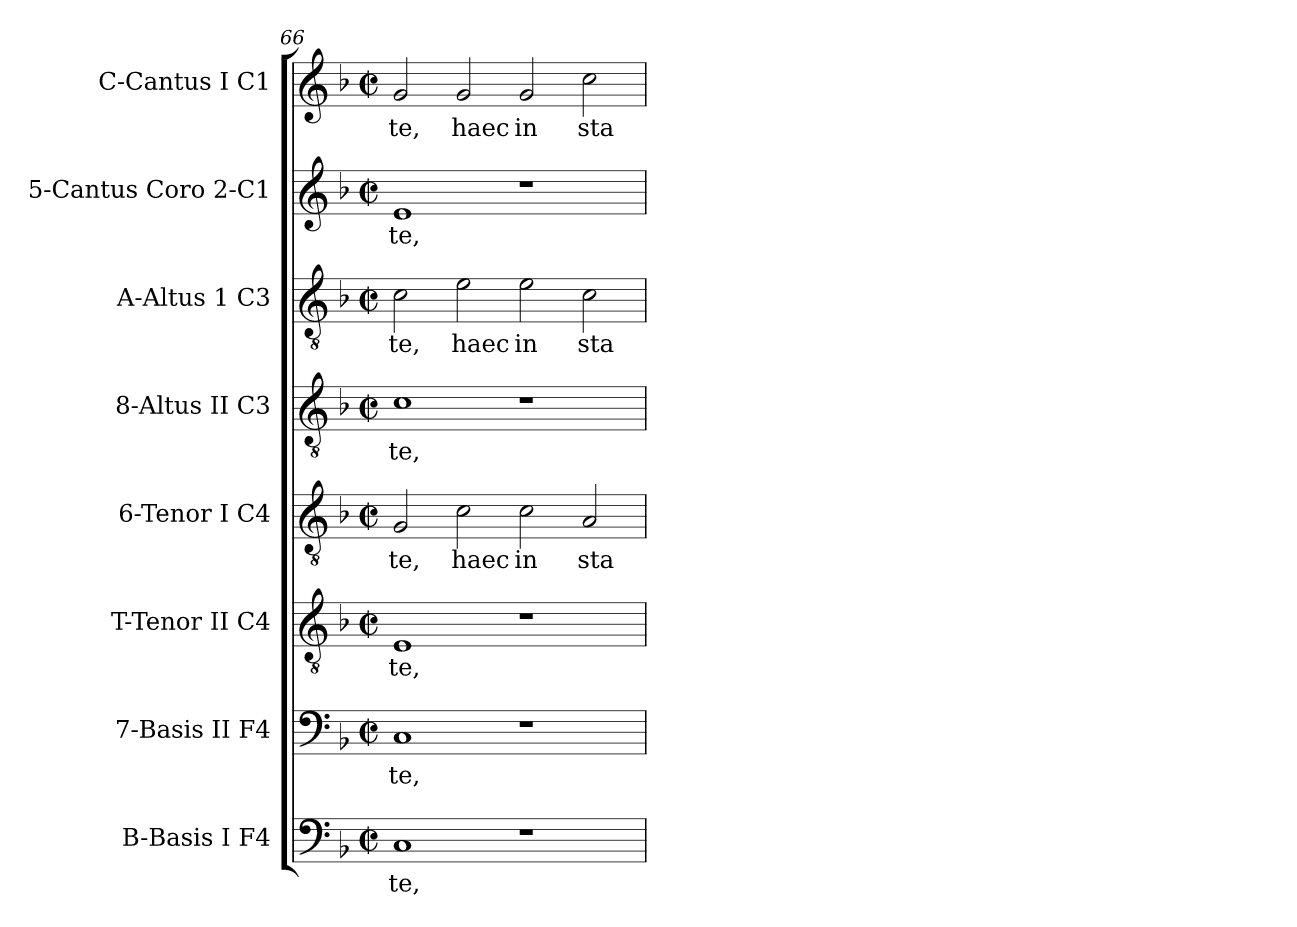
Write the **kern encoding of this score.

**kern	**text	**kern	**text	**kern	**text	**kern	**text	**kern	**text	**kern	**text	**kern	**text	**kern	**text
*part8	*part8	*part7	*part7	*part6	*part6	*part5	*part5	*part4	*part4	*part3	*part3	*part2	*part2	*part1	*part1
*staff8	*staff8	*staff7	*staff7	*staff6	*staff6	*staff5	*staff5	*staff4	*staff4	*staff3	*staff3	*staff2	*staff2	*staff1	*staff1
*I"B-Basis I  F4	*	*I"7-Basis II  F4	*	*I"T-Tenor II  C4	*	*I"6-Tenor I  C4	*	*I"8-Altus II  C3	*	*I"A-Altus 1  C3	*	*I"5-Cantus  Coro 2-C1	*	*I"C-Cantus I  C1	*
*I'B	*	*	*	*I'T	*	*	*	*	*	*I'A	*	*	*	*I'C	*
!!LO:PB:g=z
*clefF4	*	*clefF4	*	*clefGv2	*	*clefGv2	*	*clefGv2	*	*clefGv2	*	*clefG2	*	*clefG2	*
*k[b-]	*	*k[b-]	*	*k[b-]	*	*k[b-]	*	*k[b-]	*	*k[b-]	*	*k[b-]	*	*k[b-]	*
*F:	*	*F:	*	*F:	*	*F:	*	*F:	*	*F:	*	*F:	*	*F:	*
*M2/2	*	*M2/2	*	*M2/2	*	*M2/2	*	*M2/2	*	*M2/2	*	*M2/2	*	*M2/2	*
*met(c|)	*	*met(c|)	*	*met(c|)	*	*met(c|)	*	*met(c|)	*	*met(c|)	*	*met(c|)	*	*met(c|)	*
=66	=66	=66	=66	=66	=66	=66	=66	=66	=66	=66	=66	=66	=66	=66	=66
!	!LO:LY:b:cj	!	!LO:LY:b:cj	!	!LO:LY:b:cj	!	!LO:LY:b:cj	!	!LO:LY:b:cj	!	!LO:LY:b:cj	!	!LO:LY:b:cj	!	!LO:LY:b:cj
1C	-te,	1C	-te,	1E	-te,	2G/	-te,	1c	-te,	2c\	-te,	1e	-te,	2g/	-te,
!	!	!	!	!	!	!	!LO:LY:b:cj	!	!	!	!LO:LY:b:cj	!	!	!	!LO:LY:b:cj
.	.	.	.	.	.	2c\	haec	.	.	2e\	haec	.	.	2g/	haec
!	!	!	!	!	!	!	!LO:LY:b:cj	!	!	!	!LO:LY:b:cj	!	!	!	!LO:LY:b:cj
1r	.	1r	.	1r	.	2c\	in	1r	.	2e\	in	1r	.	2g/	in
!	!	!	!	!	!	!	!LO:LY:b:cj	!	!	!	!LO:LY:b:cj	!	!	!	!LO:LY:b:cj
.	.	.	.	.	.	2A/	sta-	.	.	2c\	sta-	.	.	2cc\	sta-
=	=	=	=	=	=	=	=	=	=	=	=	=	=	=	=
*-	*-	*-	*-	*-	*-	*-	*-	*-	*-	*-	*-	*-	*-	*-	*-
